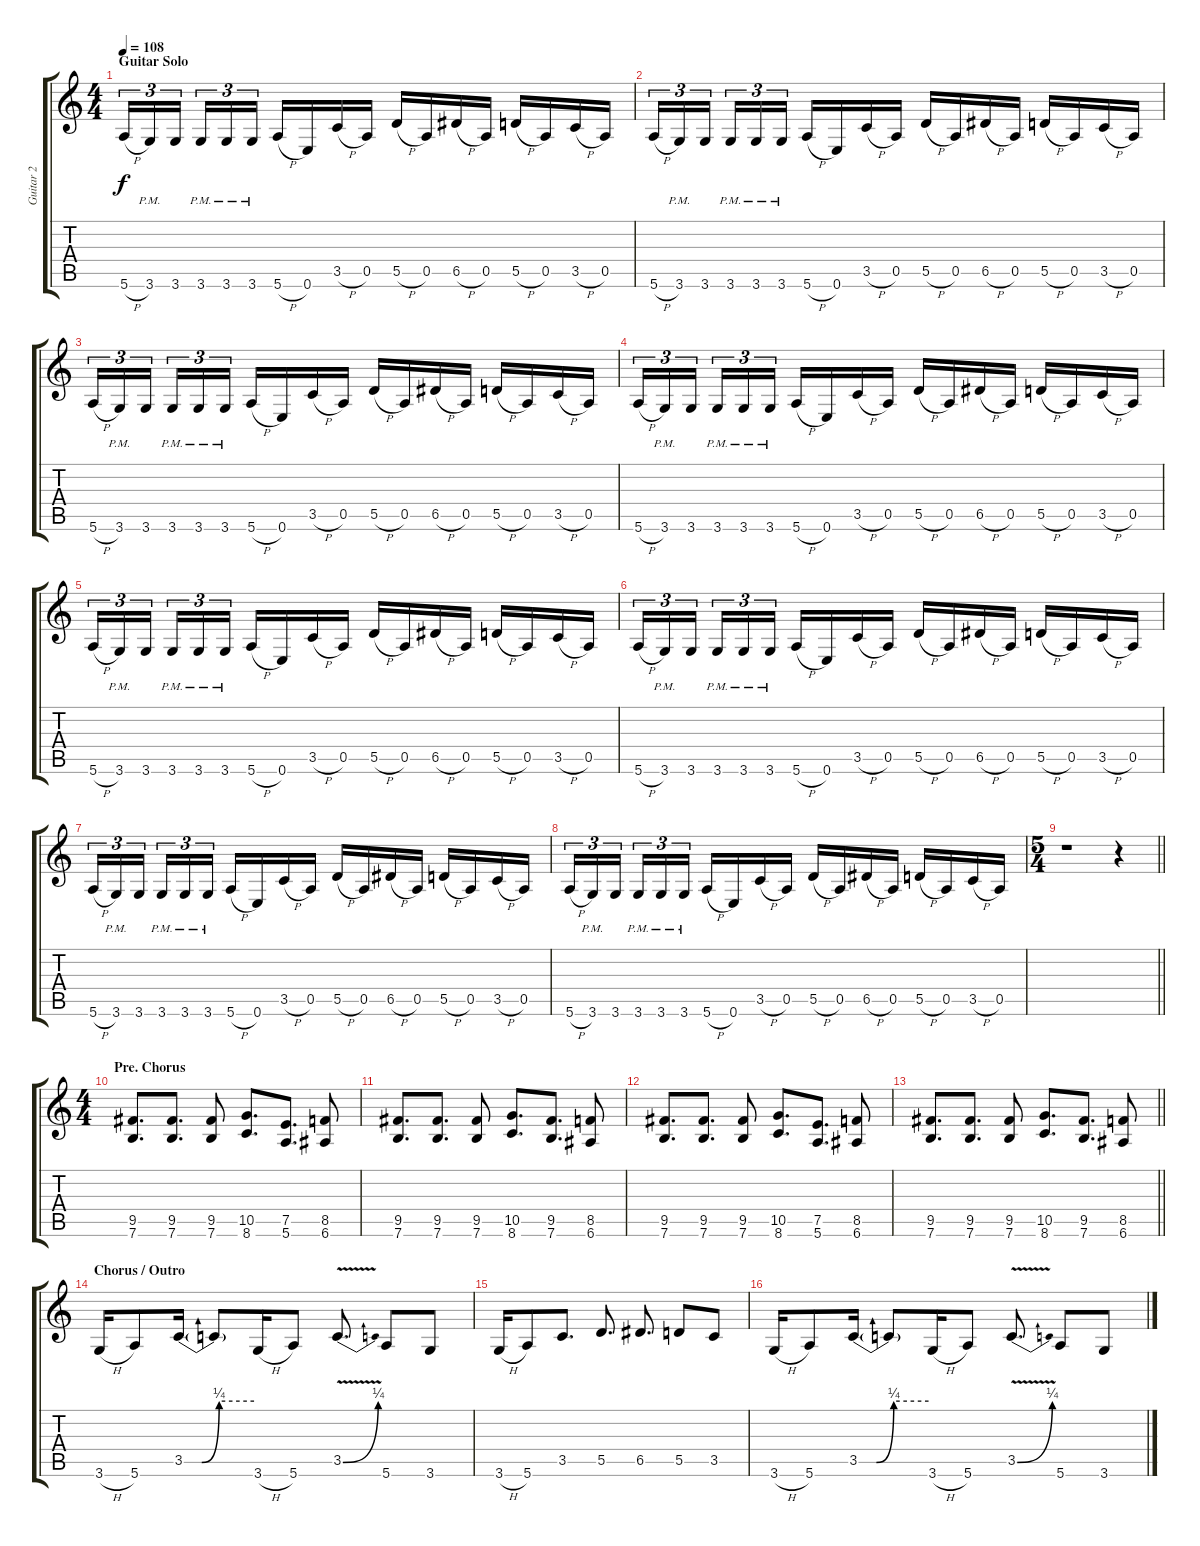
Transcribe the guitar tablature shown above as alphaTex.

\track ("Guitar 2" "Guitar 2") {instrument overdrivenguitar}
\staff {score tabs}
\tuning (E4 B3 G3 D3 A2 E2) {hide}
\ts (4 4)
\section ("" "Guitar Solo")
\tempo 108
\clef g2
\ks c
5.6{h}.16{tu (3 2) dy f instrument overdrivenguitar} 3.6{pm}.16{tu (3 2)} 3.6.16{tu (3 2) beam splitsecondary} 3.6{pm}.16{tu (3 2)} 3.6{pm}.16{tu (3 2)} 3.6{pm}.16{tu (3 2)} 5.6{h}.16 0.6.16 3.5{h}.16 0.5.16 5.5{h}.16 0.5.16 6.5{h}.16 0.5.16 5.5{h}.16 0.5.16 3.5{h}.16 0.5.16 |
5.6{h}.16{tu (3 2)} 3.6{pm}.16{tu (3 2)} 3.6.16{tu (3 2) beam splitsecondary} 3.6{pm}.16{tu (3 2)} 3.6{pm}.16{tu (3 2)} 3.6{pm}.16{tu (3 2)} 5.6{h}.16 0.6.16 3.5{h}.16 0.5.16 5.5{h}.16 0.5.16 6.5{h}.16 0.5.16 5.5{h}.16 0.5.16 3.5{h}.16 0.5.16 |
5.6{h}.16{tu (3 2)} 3.6{pm}.16{tu (3 2)} 3.6.16{tu (3 2) beam splitsecondary} 3.6{pm}.16{tu (3 2)} 3.6{pm}.16{tu (3 2)} 3.6{pm}.16{tu (3 2)} 5.6{h}.16 0.6.16 3.5{h}.16 0.5.16 5.5{h}.16 0.5.16 6.5{h}.16 0.5.16 5.5{h}.16 0.5.16 3.5{h}.16 0.5.16 |
5.6{h}.16{tu (3 2)} 3.6{pm}.16{tu (3 2)} 3.6.16{tu (3 2) beam splitsecondary} 3.6{pm}.16{tu (3 2)} 3.6{pm}.16{tu (3 2)} 3.6{pm}.16{tu (3 2)} 5.6{h}.16 0.6.16 3.5{h}.16 0.5.16 5.5{h}.16 0.5.16 6.5{h}.16 0.5.16 5.5{h}.16 0.5.16 3.5{h}.16 0.5.16 |
5.6{h}.16{tu (3 2) instrument overdrivenguitar} 3.6{pm}.16{tu (3 2)} 3.6.16{tu (3 2) beam splitsecondary} 3.6{pm}.16{tu (3 2)} 3.6{pm}.16{tu (3 2)} 3.6{pm}.16{tu (3 2)} 5.6{h}.16 0.6.16 3.5{h}.16 0.5.16 5.5{h}.16 0.5.16 6.5{h}.16 0.5.16 5.5{h}.16 0.5.16 3.5{h}.16 0.5.16 |
5.6{h}.16{tu (3 2)} 3.6{pm}.16{tu (3 2)} 3.6.16{tu (3 2) beam splitsecondary} 3.6{pm}.16{tu (3 2)} 3.6{pm}.16{tu (3 2)} 3.6{pm}.16{tu (3 2)} 5.6{h}.16 0.6.16 3.5{h}.16 0.5.16 5.5{h}.16 0.5.16 6.5{h}.16 0.5.16 5.5{h}.16 0.5.16 3.5{h}.16 0.5.16 |
5.6{h}.16{tu (3 2)} 3.6{pm}.16{tu (3 2)} 3.6.16{tu (3 2) beam splitsecondary} 3.6{pm}.16{tu (3 2)} 3.6{pm}.16{tu (3 2)} 3.6{pm}.16{tu (3 2)} 5.6{h}.16 0.6.16 3.5{h}.16 0.5.16 5.5{h}.16 0.5.16 6.5{h}.16 0.5.16 5.5{h}.16 0.5.16 3.5{h}.16 0.5.16 |
5.6{h}.16{tu (3 2)} 3.6{pm}.16{tu (3 2)} 3.6.16{tu (3 2) beam splitsecondary} 3.6{pm}.16{tu (3 2)} 3.6{pm}.16{tu (3 2)} 3.6{pm}.16{tu (3 2)} 5.6{h}.16 0.6.16 3.5{h}.16 0.5.16 5.5{h}.16 0.5.16 6.5{h}.16 0.5.16 5.5{h}.16 0.5.16 3.5{h}.16 0.5.16 |
\ts (5 4)
\barLineRight lightlight
r.1 r.4 |
\ts (4 4)
\section ("" "Pre. Chorus")
(9.5 7.6).8{d} (9.5 7.6).8{d} (9.5 7.6).8 (10.5 8.6).8{d} (7.5 5.6).8{d} (8.5 6.6).8 |
(9.5 7.6).8{d} (9.5 7.6).8{d} (9.5 7.6).8 (10.5 8.6).8{d} (9.5 7.6).8{d} (8.5 6.6).8 |
(9.5 7.6).8{d} (9.5 7.6).8{d} (9.5 7.6).8 (10.5 8.6).8{d} (7.5 5.6).8{d} (8.5 6.6).8 |
\barLineRight lightlight
(9.5 7.6).8{d} (9.5 7.6).8{d} (9.5 7.6).8 (10.5 8.6).8{d} (9.5 7.6).8{d} (8.5 6.6).8 |
\section ("" "Chorus / Outro")
3.6{h}.16 5.6.8 3.5{be (custom 0 0 15 0 30 1 60 1)}.16 3.5{t}.8 3.6{h}.16 5.6.8 3.5{be (bend 0 0 60 1) v}.8{d} 5.6.8 3.6.8 |
3.6{h}.16 5.6.8 3.5.8{d} 5.5.8{d} 6.5.8{d} 5.5.8 3.5.8 |
3.6{h}.16 5.6.8 3.5{be (custom 0 0 15 0 30 1 60 1)}.16 3.5{t}.8 3.6{h}.16 5.6.8 3.5{be (bend 0 0 60 1) v}.8{d} 5.6.8 3.6.8
